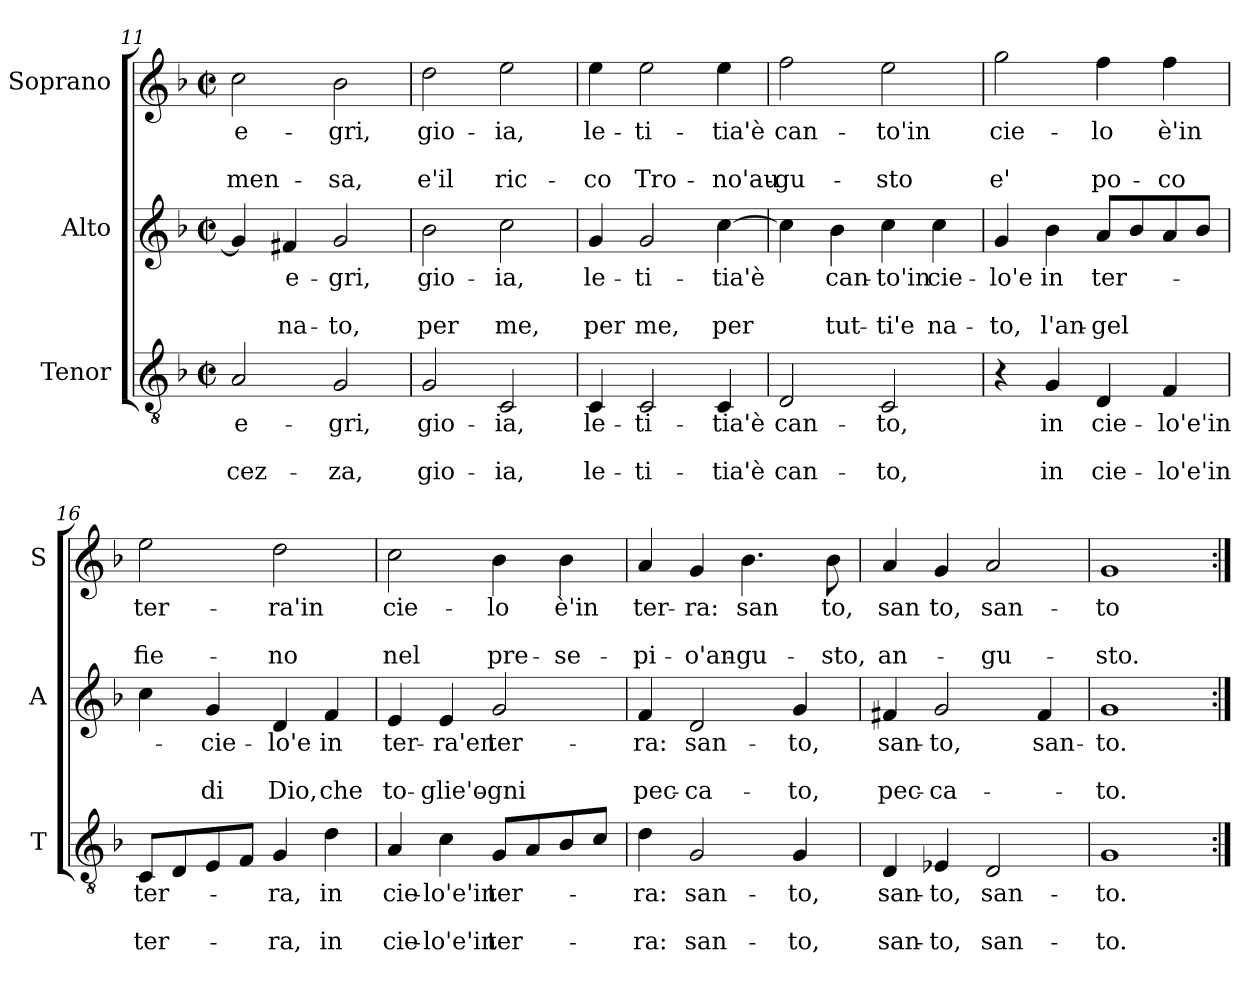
**kern	**text	**text	**text	**kern	**text	**text	**text	**kern	**text	**text	**text
*part3	*part3	*part3	*part3	*part2	*part2	*part2	*part2	*part1	*part1	*part1	*part1
*staff3	*staff3	*staff3	*staff3	*staff2	*staff2	*staff2	*staff2	*staff1	*staff1	*staff1	*staff1
*I"Tenor	*	*	*	*I"Alto	*	*	*	*I"Soprano	*	*	*
*I'T	*	*	*	*I'A	*	*	*	*I'S	*	*	*
!!LO:PB:g=z
*clefGv2	*	*	*	*clefG2	*	*	*	*clefG2	*	*	*
*k[b-]	*	*	*	*k[b-]	*	*	*	*k[b-]	*	*	*
*F:	*	*	*	*F:	*	*	*	*F:	*	*	*
*M2/2	*	*	*	*M2/2	*	*	*	*M2/2	*	*	*
*met(c|)	*	*	*	*met(c|)	*	*	*	*met(c|)	*	*	*
=11	=11	=11	=11	=11	=11	=11	=11	=11	=11	=11	=11
!	!LO:LY:b	!	!LO:LY:b	!	!	!	!	!	!LO:LY:b	!	!LO:LY:b
2A/	e-	.	-cez-	4g/]	.	.	.	2cc\	e-	.	-men-
!	!	!	!	!	!LO:LY:b	!	!LO:LY:b	!	!	!	!
.	.	.	.	4f#X/	e-	.	na-	.	.	.	.
!	!LO:LY:b	!	!LO:LY:b	!	!LO:LY:b	!	!LO:LY:b	!	!LO:LY:b	!	!LO:LY:b
2G/	-gri,	.	-za,	2g/	-gri,	.	-to,	2b-\	-gri,	.	-sa,
=12	=12	=12	=12	=12	=12	=12	=12	=12	=12	=12	=12
!	!LO:LY:b	!	!LO:LY:b	!	!LO:LY:b	!	!LO:LY:b	!	!LO:LY:b	!	!LO:LY:b
2G/	gio-	.	gio-	2b-\	gio-	.	per	2dd\	gio-	.	e'il
!	!LO:LY:b	!	!LO:LY:b	!	!LO:LY:b	!	!LO:LY:b	!	!LO:LY:b	!	!LO:LY:b
2C/	-ia,	.	-ia,	2cc\	-ia,	.	me,	2ee\	-ia,	.	ric-
=13	=13	=13	=13	=13	=13	=13	=13	=13	=13	=13	=13
!	!LO:LY:b	!	!LO:LY:b	!	!LO:LY:b	!	!LO:LY:b	!	!LO:LY:b	!	!LO:LY:b
4C/	le-	.	le-	4g/	le-	.	per	4ee\	le-	.	-co
!	!LO:LY:b	!	!LO:LY:b	!	!LO:LY:b	!	!LO:LY:b	!	!LO:LY:b	!	!LO:LY:b
2C/	-ti-	.	-ti-	2g/	-ti-	.	me,	2ee\	-ti-	.	Tro-
!	!LO:LY:b	!	!LO:LY:b	!	!LO:LY:b	!	!LO:LY:b	!	!LO:LY:b	!	!LO:LY:b
4C/	-tia'è	.	-tia'è	[4cc\	-tia'è	.	per	4ee\	-tia'è	.	-no'au-
=14	=14	=14	=14	=14	=14	=14	=14	=14	=14	=14	=14
!	!LO:LY:b	!	!LO:LY:b	!	!	!	!	!	!LO:LY:b	!	!LO:LY:b
2D/	can-	.	can-	4cc\]	.	.	.	2ff\	can-	.	-gu-
!	!	!	!	!	!LO:LY:b	!	!LO:LY:b	!	!	!	!
.	.	.	.	4b-\	can-	.	tut-	.	.	.	.
!	!LO:LY:b	!	!LO:LY:b	!	!LO:LY:b	!	!LO:LY:b	!	!LO:LY:b	!	!LO:LY:b
2C/	-to,	.	-to,	4cc\	-to'in	.	-ti'e	2ee\	-to'in	.	-sto
!	!	!	!	!	!LO:LY:b	!	!LO:LY:b	!	!	!	!
.	.	.	.	4cc\	cie-	.	na-	.	.	.	.
=15	=15	=15	=15	=15	=15	=15	=15	=15	=15	=15	=15
!	!	!	!	!	!LO:LY:b	!	!LO:LY:b	!	!LO:LY:b	!	!LO:LY:b
4r	.	.	.	4g/	-lo'e	.	-to,	2gg\	cie-	.	e'
!	!LO:LY:b	!	!LO:LY:b	!	!LO:LY:b	!	!LO:LY:b	!	!	!	!
4G/	in	.	in	4b-\	in	.	l'an-	.	.	.	.
!	!LO:LY:b	!	!LO:LY:b	!	!LO:LY:b	!	!LO:LY:b	!	!LO:LY:b	!	!LO:LY:b
4D/	cie-	.	cie-	8a/L	ter-	.	-gel	4ff\	-lo	.	po-
.	.	.	.	8b-/	.	.	.	.	.	.	.
!	!LO:LY:b	!	!LO:LY:b	!	!	!	!	!	!LO:LY:b	!	!LO:LY:b
4F/	-lo'e'in	.	-lo'e'in	8a/	.	.	.	4ff\	è'in	.	-co
.	.	.	.	8b-/J	.	.	.	.	.	.	.
!!LO:LB:g=z
=16	=16	=16	=16	=16	=16	=16	=16	=16	=16	=16	=16
!	!LO:LY:b	!	!LO:LY:b	!	!	!	!	!	!LO:LY:b	!	!LO:LY:b
8C/L	ter-	.	ter-	4cc\	.	.	.	2ee\	ter-	.	fie-
8D/	.	.	.	.	.	.	.	.	.	.	.
!	!	!	!	!	!LO:LY:b	!	!LO:LY:b	!	!	!	!
8E/	.	.	.	4g/	cie-	.	di	.	.	.	.
8F/J	.	.	.	.	.	.	.	.	.	.	.
!	!LO:LY:b	!	!LO:LY:b	!	!LO:LY:b	!	!LO:LY:b	!	!LO:LY:b	!	!LO:LY:b
4G/	-ra,	.	-ra,	4d/	-lo'e	.	Dio,	2dd\	-ra'in	.	-no
!	!LO:LY:b	!	!LO:LY:b	!	!LO:LY:b	!	!LO:LY:b	!	!	!	!
4d\	in	.	in	4f/	in	.	che	.	.	.	.
=17	=17	=17	=17	=17	=17	=17	=17	=17	=17	=17	=17
!	!LO:LY:b	!	!LO:LY:b	!	!LO:LY:b	!	!LO:LY:b	!	!LO:LY:b	!	!LO:LY:b
4A/	cie-	.	cie-	4e/	ter-	.	to-	2cc\	cie-	.	nel
!	!LO:LY:b	!	!LO:LY:b	!	!LO:LY:b	!	!LO:LY:b	!	!	!	!
4c\	-lo'e'in	.	-lo'e'in	4e/	-ra'en	.	-glie'o-	.	.	.	.
!	!LO:LY:b	!	!LO:LY:b	!	!LO:LY:b	!	!LO:LY:b	!	!LO:LY:b	!	!LO:LY:b
8G/L	ter-	.	ter-	2g/	ter-	.	-gni	4b-\	-lo	.	pre-
8A/	.	.	.	.	.	.	.	.	.	.	.
!	!	!	!	!	!	!	!	!	!LO:LY:b	!	!LO:LY:b
8B-/	.	.	.	.	.	.	.	4b-\	è'in	.	-se-
8c/J	.	.	.	.	.	.	.	.	.	.	.
=18	=18	=18	=18	=18	=18	=18	=18	=18	=18	=18	=18
!	!LO:LY:b	!	!LO:LY:b	!	!LO:LY:b	!	!LO:LY:b	!	!LO:LY:b	!	!LO:LY:b
4d\	-ra:	.	-ra:	4f/	-ra:	.	pec-	4a/	ter-	.	-pi-
!	!LO:LY:b	!	!LO:LY:b	!	!LO:LY:b	!	!LO:LY:b	!	!LO:LY:b	!	!LO:LY:b
2G/	san-	.	san-	2d/	san-	.	-ca-	4g/	-ra:	.	-o'an-
!	!	!	!	!	!	!	!	!	!LO:LY:b	!	!LO:LY:b
.	.	.	.	.	.	.	.	4.b-\	san	.	-gu-
!	!LO:LY:b	!	!LO:LY:b	!	!LO:LY:b	!	!LO:LY:b	!	!	!	!
4G/	-to,	.	-to,	4g/	-to,	.	-to,	.	.	.	.
!	!	!	!	!	!	!	!	!	!LO:LY:b	!	!LO:LY:b
.	.	.	.	.	.	.	.	8b-\	to,	.	-sto,
=19	=19	=19	=19	=19	=19	=19	=19	=19	=19	=19	=19
!	!LO:LY:b	!	!LO:LY:b	!	!LO:LY:b	!	!LO:LY:b	!	!LO:LY:b	!	!LO:LY:b
4D/	san-	.	san-	4f#X/	san-	.	pec-	4a/	san	.	an-
!	!LO:LY:b	!	!LO:LY:b	!	!LO:LY:b	!	!LO:LY:b	!	!LO:LY:b	!	!
4E-X/	-to,	.	-to,	2g/	-to,	.	-ca-	4g/	to,	.	.
!	!LO:LY:b	!	!LO:LY:b	!	!	!	!	!	!LO:LY:b	!	!LO:LY:b
2D/	san-	.	san-	.	.	.	.	2a/	san-	.	-gu-
!	!	!	!	!	!LO:LY:b	!	!	!	!	!	!
.	.	.	.	4f#/	san-	.	.	.	.	.	.
=20	=20	=20	=20	=20	=20	=20	=20	=20	=20	=20	=20
!	!LO:LY:b	!	!LO:LY:b	!	!LO:LY:b	!	!LO:LY:b	!	!LO:LY:b	!	!LO:LY:b
1G	-to.	.	-to.	1g	-to.	.	-to.	1g	-to	.	-sto.
=:|!	=:|!	=:|!	=:|!	=:|!	=:|!	=:|!	=:|!	=:|!	=:|!	=:|!	=:|!
*-	*-	*-	*-	*-	*-	*-	*-	*-	*-	*-	*-
